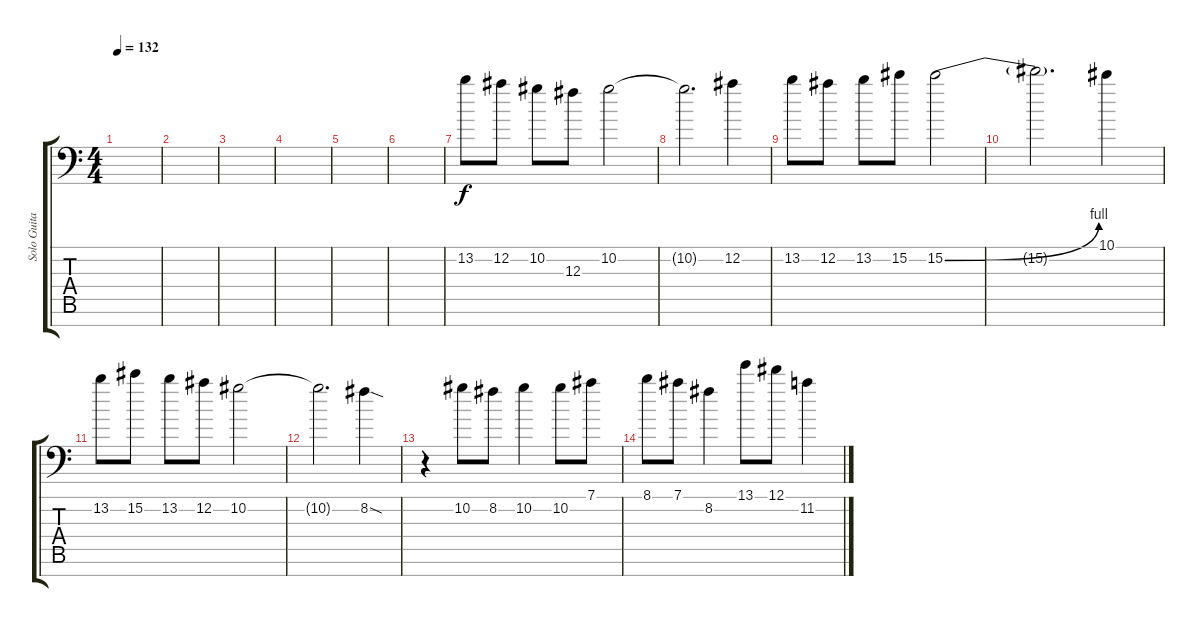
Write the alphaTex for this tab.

\track ("Solo Guitar 1" "Solo Guita") {mute instrument overdrivenguitar}
\staff {score tabs}
\tuning (Eb4 Bb3 Gb3 Db3 Ab2 Eb2 Bb1) {hide}
\ts (4 4)
\tempo 132
\clef f4
\ks c
|
|
|
|
|
|
13.2.8 12.2.8 10.2.8 12.3.8 10.2.2 |
10.2{t}.2{d} 12.2.4 |
13.2.8 12.2.8 13.2.8 15.2.8 15.2{be (bend 0 0 60 4)}.2 |
15.2{t}.2{d} 10.1.4 |
13.2.8 15.2.8 13.2.8 12.2.8 10.2.2 |
10.2{t}.2{d} 8.2{sod}.4 |
r.4 10.2.8 8.2.8 10.2.4 10.2.8 7.1.8 |
8.1.8 7.1.8 8.2.4 13.1.8 12.1.8 11.2.4
